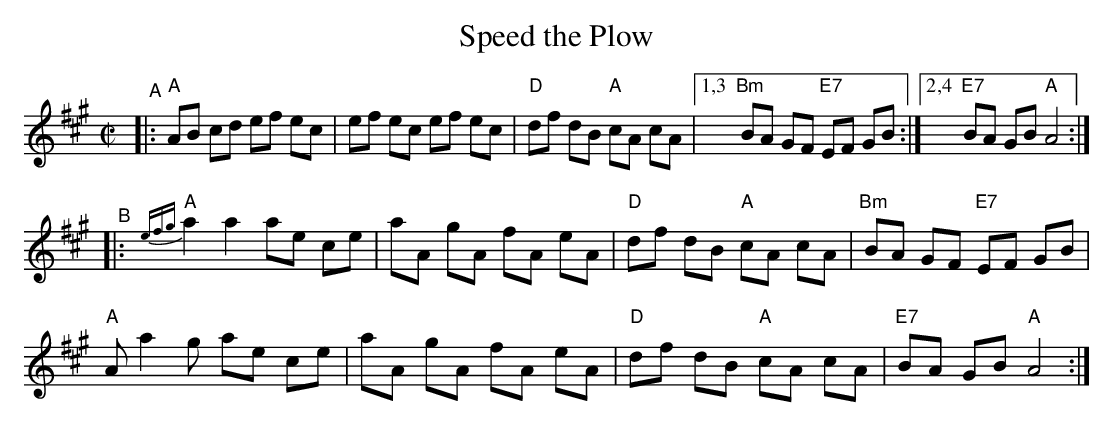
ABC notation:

X:1
T: Speed the Plow
M: C|
L: 1/8
K: A
"^A"|:\
"A"AB cd ef ec | ef ec ef ec | "D"df dB "A"cA cA |[1,3 "Bm"BA GF "E7"EF GB \
                                                :|[2,4 "E7"BA GB "A"A4 :|
"^B"|: {efg}\
"A"a2 a2 ae ce | aA gA fA eA | "D"df dB "A"cA cA | "Bm"BA GF "E7"EF GB |
"A"A a2 g ae ce | aA gA fA eA | "D"df dB "A"cA cA | "E7"BA GB "A"A4 :|
